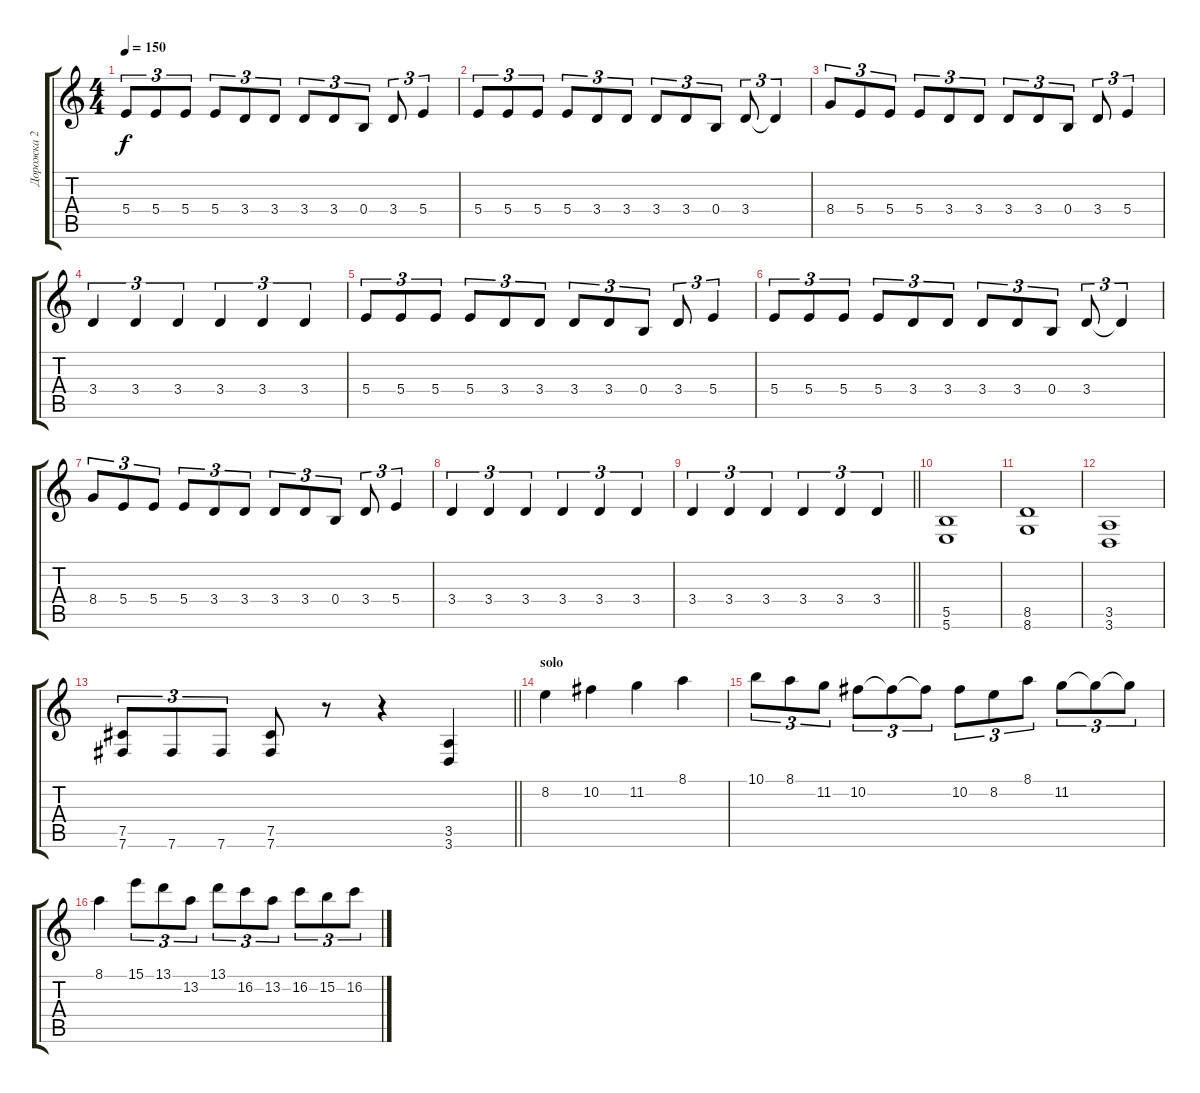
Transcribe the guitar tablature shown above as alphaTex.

\track ("Дорожка 2" "Дорожка 2") {instrument distortionguitar}
\staff {score tabs}
\tuning (Db4 Ab3 E3 B2 Gb2 B1) {hide}
\ts (4 4)
\tempo 150
\clef g2
\ks c
5.4.8{tu (3 2) dy f} 5.4.8{tu (3 2)} 5.4.8{tu (3 2)} 5.4.8{tu (3 2)} 3.4.8{tu (3 2)} 3.4.8{tu (3 2)} 3.4.8{tu (3 2)} 3.4.8{tu (3 2)} 0.4.8{tu (3 2)} 3.4.8{tu (3 2)} 5.4.4{tu (3 2)} |
5.4.8{tu (3 2)} 5.4.8{tu (3 2)} 5.4.8{tu (3 2)} 5.4.8{tu (3 2)} 3.4.8{tu (3 2)} 3.4.8{tu (3 2)} 3.4.8{tu (3 2)} 3.4.8{tu (3 2)} 0.4.8{tu (3 2)} 3.4.8{tu (3 2)} 3.4{t}.4{tu (3 2)} |
8.4.8{tu (3 2)} 5.4.8{tu (3 2)} 5.4.8{tu (3 2)} 5.4.8{tu (3 2)} 3.4.8{tu (3 2)} 3.4.8{tu (3 2)} 3.4.8{tu (3 2)} 3.4.8{tu (3 2)} 0.4.8{tu (3 2)} 3.4.8{tu (3 2)} 5.4.4{tu (3 2)} |
3.4.4{tu (3 2)} 3.4.4{tu (3 2)} 3.4.4{tu (3 2)} 3.4.4{tu (3 2)} 3.4.4{tu (3 2)} 3.4.4{tu (3 2)} |
5.4.8{tu (3 2)} 5.4.8{tu (3 2)} 5.4.8{tu (3 2)} 5.4.8{tu (3 2)} 3.4.8{tu (3 2)} 3.4.8{tu (3 2)} 3.4.8{tu (3 2)} 3.4.8{tu (3 2)} 0.4.8{tu (3 2)} 3.4.8{tu (3 2)} 5.4.4{tu (3 2)} |
5.4.8{tu (3 2)} 5.4.8{tu (3 2)} 5.4.8{tu (3 2)} 5.4.8{tu (3 2)} 3.4.8{tu (3 2)} 3.4.8{tu (3 2)} 3.4.8{tu (3 2)} 3.4.8{tu (3 2)} 0.4.8{tu (3 2)} 3.4.8{tu (3 2)} 3.4{t}.4{tu (3 2)} |
8.4.8{tu (3 2)} 5.4.8{tu (3 2)} 5.4.8{tu (3 2)} 5.4.8{tu (3 2)} 3.4.8{tu (3 2)} 3.4.8{tu (3 2)} 3.4.8{tu (3 2)} 3.4.8{tu (3 2)} 0.4.8{tu (3 2)} 3.4.8{tu (3 2)} 5.4.4{tu (3 2)} |
3.4.4{tu (3 2)} 3.4.4{tu (3 2)} 3.4.4{tu (3 2)} 3.4.4{tu (3 2)} 3.4.4{tu (3 2)} 3.4.4{tu (3 2)} |
\barLineRight lightlight
3.4.4{tu (3 2)} 3.4.4{tu (3 2)} 3.4.4{tu (3 2)} 3.4.4{tu (3 2)} 3.4.4{tu (3 2)} 3.4.4{tu (3 2)} |
\section ("" " ")
(5.5 5.6).1 |
(8.5 8.6).1 |
(3.5 3.6).1 |
\barLineRight lightlight
(7.5 7.6).8{tu (3 2)} 7.6.8{tu (3 2)} 7.6.8{tu (3 2)} (7.5 7.6).8 r.8 r.4 (3.5 3.6).4 |
\section ("" "solo")
8.2.4 10.2.4 11.2.4 8.1.4 |
10.1.8{tu (3 2)} 8.1.8{tu (3 2)} 11.2.8{tu (3 2)} 10.2.8{tu (3 2)} 10.2{t}.8{tu (3 2)} 10.2{t}.8{tu (3 2)} 10.2.8{tu (3 2)} 8.2.8{tu (3 2)} 8.1.8{tu (3 2)} 11.2.8{tu (3 2)} 11.2{t}.8{tu (3 2)} 11.2{t}.8{tu (3 2)} |
8.1.4 15.1.8{tu (3 2)} 13.1.8{tu (3 2)} 13.2.8{tu (3 2)} 13.1.8{tu (3 2)} 16.2.8{tu (3 2)} 13.2.8{tu (3 2)} 16.2.8{tu (3 2)} 15.2.8{tu (3 2)} 16.2.8{tu (3 2)}
